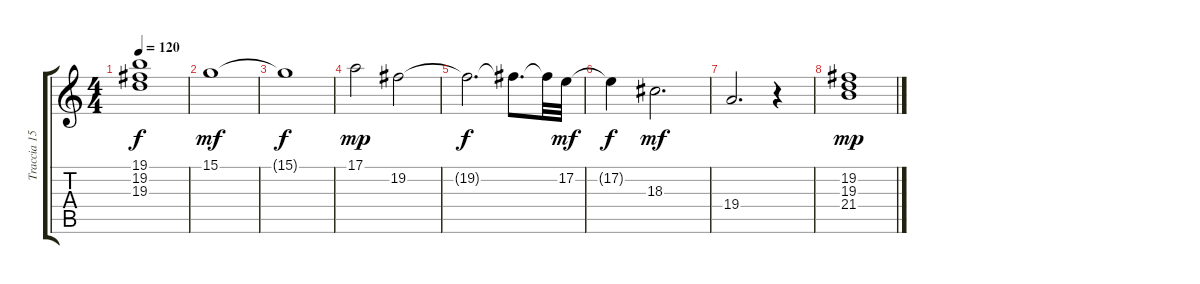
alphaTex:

\track ("Traccia 15" "Traccia 15") {instrument electricgrandpiano}
\staff {score tabs}
\tuning (E4 B3 G3 D3 A2 E2) {hide}
\ts (4 4)
\tempo 120
\clef g2
\ks c
(19.1{t} 19.2{t} 19.3{t}).1{dy f} |
15.1.1{dy mf volume 9} |
15.1{t}.1{dy f} |
17.1.2{dy mp} 19.2.2 |
19.2{t}.2{d dy f} 19.2{t}.8{d} 19.2{t}.32 17.2.32{dy mf volume 7} |
17.2{t}.4{dy f} 18.3.2{d dy mf} |
19.4.2{d} r.4 |
(19.2 19.3 21.4).1{dy mp}
